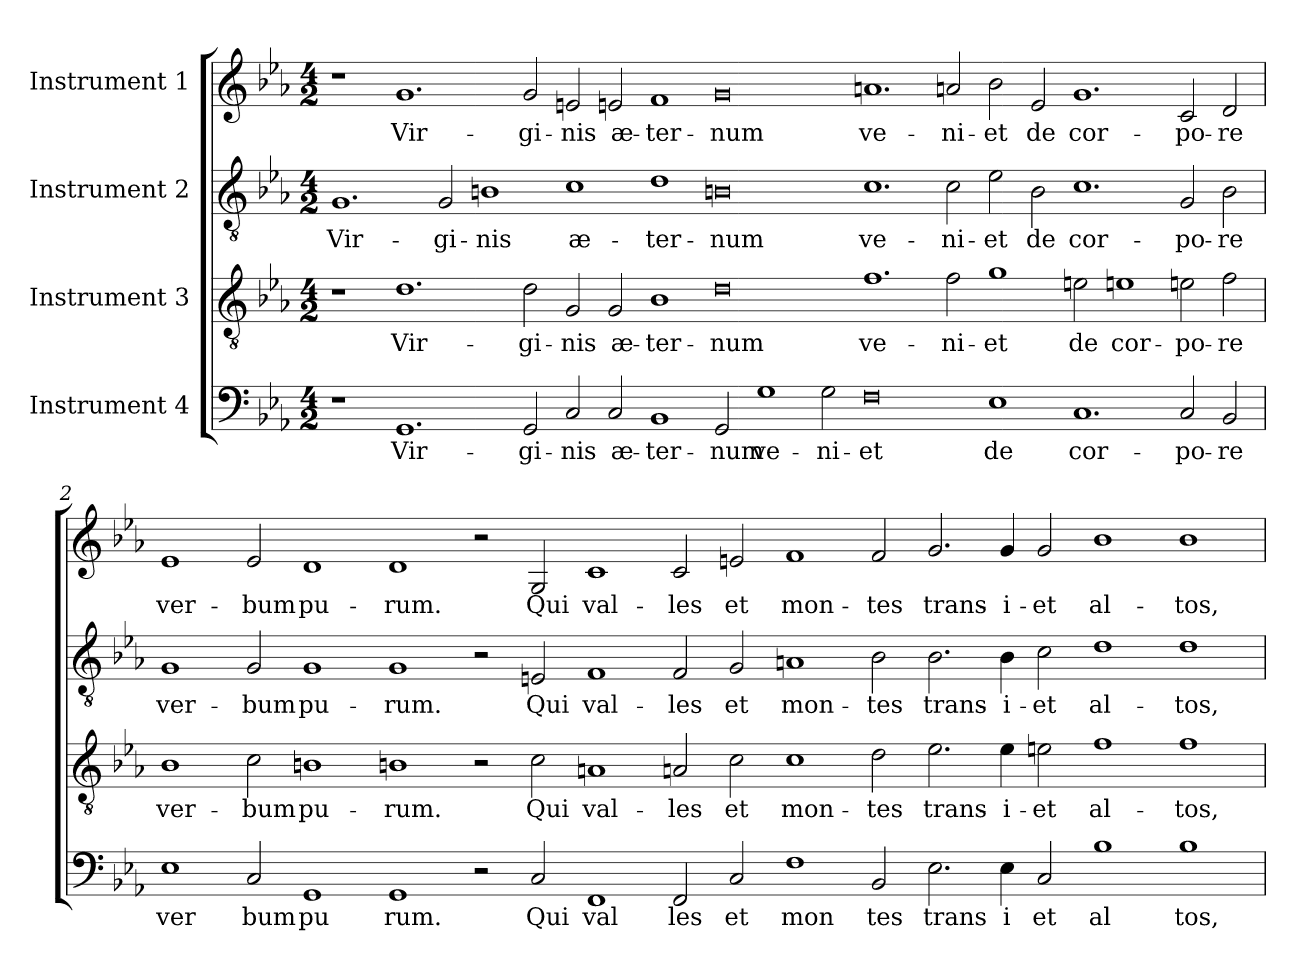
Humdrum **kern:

**kern	**text	**kern	**text	**kern	**text	**kern	**text
*part4	*part4	*part3	*part3	*part2	*part2	*part1	*part1
*staff4	*staff4	*staff3	*staff3	*staff2	*staff2	*staff1	*staff1
*I"Instrument 4	*	*I"Instrument 3	*	*I"Instrument 2	*	*I"Instrument 1	*
!!LO:PB:g=z
*stria5	*	*stria5	*	*stria5	*	*stria5	*
*clefF4	*	*clefGv2	*	*clefGv2	*	*clefG2	*
*k[b-e-a-]	*	*k[b-e-a-]	*	*k[b-e-a-]	*	*k[b-e-a-]	*
*E-:	*	*E-:	*	*E-:	*	*E-:	*
*M4/2	*	*M4/2	*	*M4/2	*	*M4/2	*
=1	=1	=1	=1	=1	=1	=1	=1
!	!	!	!	!	!LO:LY:b:cj	!	!
1r	.	1r	.	1.G	Vir-	1r	.
!	!LO:LY:b:cj	!	!LO:LY:b:cj	!	!	!	!LO:LY:b:cj
1.GG	Vir-	1.d	Vir-	.	.	1.g	Vir-
!	!	!	!	!	!LO:LY:b:cj	!	!
.	.	.	.	2G/	-gi-	.	.
!	!	!	!	!	!LO:LY:b:cj	!	!
.	.	.	.	1Bn	-nis	.	.
!	!LO:LY:b:cj	!	!LO:LY:b:cj	!	!	!	!LO:LY:b:cj
2GG/	-gi-	2d\	-gi-	.	.	2g/	-gi-
!	!LO:LY:b:cj	!	!LO:LY:b:cj	!	!LO:LY:b:cj	!	!LO:LY:b:cj
2C/	-nis	2G/	-nis	1c	æ-	2en/	-nis
!	!LO:LY:b:cj	!	!LO:LY:b:cj	!	!	!	!LO:LY:b:cj
2C/	æ-	2G/	æ-	.	.	2en/	æ-
!	!LO:LY:b:cj	!	!LO:LY:b:cj	!	!LO:LY:b:cj	!	!LO:LY:b:cj
1BB-	-ter-	1B-	-ter-	1d	-ter-	1f	-ter-
!	!LO:LY:b:cj	!	!LO:LY:b:cj	!	!LO:LY:b:cj	!	!LO:LY:b:cj
2GG/	-num	0d	-num	0Bn	-num	0g	-num
!	!LO:LY:b:cj	!	!	!	!	!	!
1G	ve-	.	.	.	.	.	.
!	!LO:LY:b:cj	!	!	!	!	!	!
2G\	-ni-	.	.	.	.	.	.
!	!LO:LY:b:cj	!	!LO:LY:b:cj	!	!LO:LY:b:cj	!	!LO:LY:b:cj
0F	-et	1.f	ve-	1.c	ve-	1.an	ve-
!	!	!	!LO:LY:b:cj	!	!LO:LY:b:cj	!	!LO:LY:b:cj
.	.	2f\	-ni-	2c\	-ni-	2an/	-ni-
!	!LO:LY:b:cj	!	!LO:LY:b:cj	!	!LO:LY:b:cj	!	!LO:LY:b:cj
1E-	de	1g	-et	2e-\	-et	2b-\	-et
!	!	!	!	!	!LO:LY:b:cj	!	!LO:LY:b:cj
.	.	.	.	2B\	de	2e/	de
!	!LO:LY:b:cj	!	!LO:LY:b:cj	!	!LO:LY:b:cj	!	!LO:LY:b:cj
1.C	cor-	2en\	de	1.c	cor-	1.g	cor-
!	!	!	!LO:LY:b:cj	!	!	!	!
.	.	1en	cor-	.	.	.	.
!	!LO:LY:b:cj	!	!LO:LY:b:cj	!	!LO:LY:b:cj	!	!LO:LY:b:cj
2C/	-po-	2en\	-po-	2G/	-po-	2c/	-po-
!	!LO:LY:b:cj	!	!LO:LY:b:cj	!	!LO:LY:b:cj	!	!LO:LY:b:cj
2BB-/	-re	2f\	-re	2B\	-re	2d/	-re
!!LO:LB:g=z
=2	=2	=2	=2	=2	=2	=2	=2
!	!LO:LY:b:cj	!	!LO:LY:b:cj	!	!LO:LY:b:cj	!	!LO:LY:b:cj
1E-	ver	1B-	ver-	1G	ver-	1e-	ver-
!	!LO:LY:b:cj	!	!LO:LY:b:cj	!	!LO:LY:b:cj	!	!LO:LY:b:cj
2C/	bum	2c\	-bum	2G/	-bum	2e-/	-bum
!	!LO:LY:b:cj	!	!LO:LY:b:cj	!	!LO:LY:b:cj	!	!LO:LY:b:cj
1GG	pu	1Bn	pu-	1G	pu-	1d	pu-
!	!LO:LY:b:cj	!	!LO:LY:b:cj	!	!LO:LY:b:cj	!	!LO:LY:b:cj
1GG	rum.	1Bn	-rum.	1G	-rum.	1d	-rum.
2r	.	2r	.	2r	.	2r	.
!	!LO:LY:b:cj	!	!LO:LY:b:cj	!	!LO:LY:b:cj	!	!LO:LY:b:cj
2C/	Qui	2c\	Qui	2En/	Qui	2G/	Qui
!	!LO:LY:b:cj	!	!LO:LY:b:cj	!	!LO:LY:b:cj	!	!LO:LY:b:cj
1FF	val	1An	val-	1F	val-	1c	val-
!	!LO:LY:b:cj	!	!LO:LY:b:cj	!	!LO:LY:b:cj	!	!LO:LY:b:cj
2FF/	les	2An/	-les	2F/	-les	2c/	-les
!	!LO:LY:b:cj	!	!LO:LY:b:cj	!	!LO:LY:b:cj	!	!LO:LY:b:cj
2C/	et	2c\	et	2G/	et	2en/	et
!	!LO:LY:b:cj	!	!LO:LY:b:cj	!	!LO:LY:b:cj	!	!LO:LY:b:cj
1F	mon	1c	mon-	1An	mon-	1f	mon-
!	!LO:LY:b:cj	!	!LO:LY:b:cj	!	!LO:LY:b:cj	!	!LO:LY:b:cj
2BB-/	tes	2d\	-tes	2B-\	-tes	2f/	-tes
!	!LO:LY:b:cj	!	!LO:LY:b:cj	!	!LO:LY:b:cj	!	!LO:LY:b:cj
2.E-\	trans	2.e-\	trans-	2.B-\	trans-	2.g/	trans-
!	!LO:LY:b:cj	!	!LO:LY:b:cj	!	!LO:LY:b:cj	!	!LO:LY:b:cj
4E-\	i	4e-\	-i-	4B-\	-i-	4g/	-i-
!	!LO:LY:b:cj	!	!LO:LY:b:cj	!	!LO:LY:b:cj	!	!LO:LY:b:cj
2C/	et	2en\	-et	2c\	-et	2g/	-et
!	!LO:LY:b:cj	!	!LO:LY:b:cj	!	!LO:LY:b:cj	!	!LO:LY:b:cj
1B-	al	1f	al-	1d	al-	1b-	al-
!	!LO:LY:b:cj	!	!LO:LY:b:cj	!	!LO:LY:b:cj	!	!LO:LY:b:cj
1B-	tos,	1f	-tos,	1d	-tos,	1b-	-tos,
=	=	=	=	=	=	=	=
*-	*-	*-	*-	*-	*-	*-	*-
